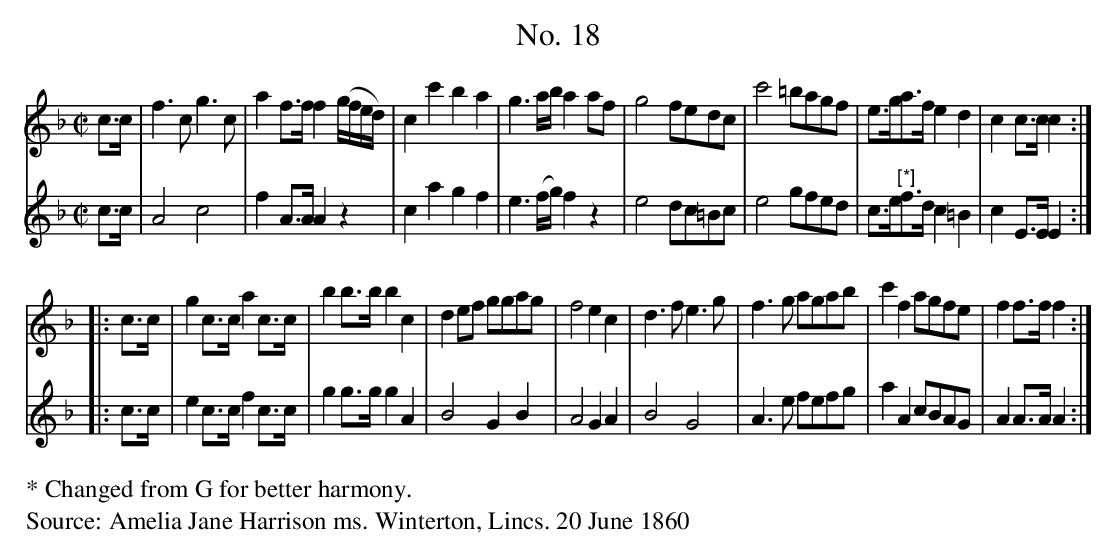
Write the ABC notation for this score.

X:1
T:No. 18
M:C|
L:1/8
K:F
V:1
V:2
V:1
c>c|f3cg3c|a2f>ff2(g/f/e/d/)|c2c'2b2a2|g3a/b/a2af|g4fedc|c'4=bagf|e>ga>fe2d2|c2c>cc2::
c>c|g2c>ca2c>c|b2b>bb2c2|d2ef ggag|f4e2c2|d3fe3g|f3g agab|c'2f2agfe|f2f>ff2:|
V:2
c>c|A4c4|f2A>AA2z2|c2a2g2f2|e3(f/g/)f2z2|e4dc=Bc|e4gfed|c>e"^[*]"f>d c2=B2|c2E>EE2::
c>c|e2c>cf2c>c|g2g>gg2A2|B4G2B2|A4G2A2|B4G4|A3e fefg|a2A2cBAG|A2A>AA2:|
